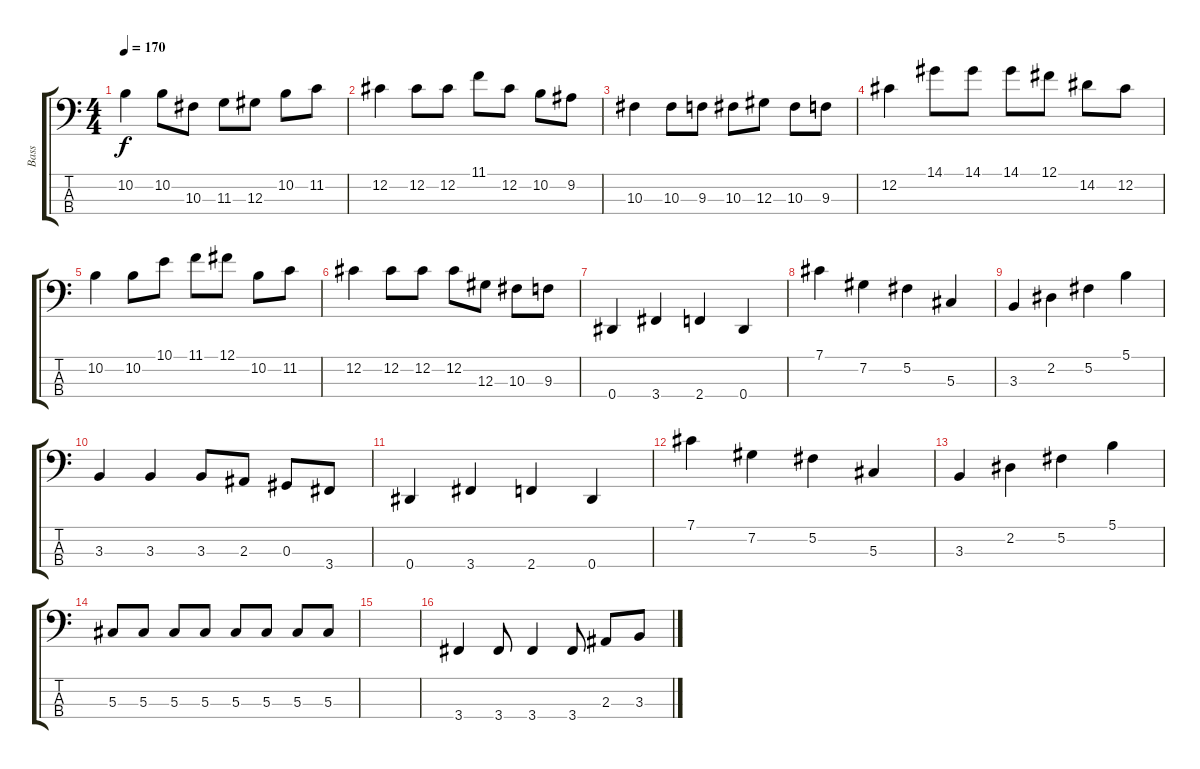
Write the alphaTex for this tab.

\track ("Bass" "Bass") {instrument electricbasspick}
\staff {score tabs}
\tuning (Gb2 Db2 Ab1 Eb1) {hide}
\ts (4 4)
\tempo 170
\clef f4
\ks c
10.2.4{dy f} 10.2.8 10.3.8 11.3.8 12.3.8 10.2.8 11.2.8 |
12.2.4 12.2.8 12.2.8 11.1.8 12.2.8 10.2.8 9.2.8 |
10.3.4 10.3.8 9.3.8 10.3.8 12.3.8 10.3.8 9.3.8 |
12.2.4 14.1.8 14.1.8 14.1.8 12.1.8 14.2.8 12.2.8 |
10.2.4 10.2.8 10.1.8 11.1.8 12.1.8 10.2.8 11.2.8 |
12.2.4 12.2.8 12.2.8 12.2.8 12.3.8 10.3.8 9.3.8 |
0.4.4 3.4.4 2.4.4 0.4.4 |
7.1.4 7.2.4 5.2.4 5.3.4 |
3.3.4 2.2.4 5.2.4 5.1.4 |
3.3.4 3.3.4 3.3.8 2.3.8 0.3.8 3.4.8 |
0.4.4 3.4.4 2.4.4 0.4.4 |
7.1.4 7.2.4 5.2.4 5.3.4 |
3.3.4 2.2.4 5.2.4 5.1.4 |
5.3.8 5.3.8 5.3.8 5.3.8 5.3.8 5.3.8 5.3.8 5.3.8 |
|
3.4.4 3.4.8 3.4.4 3.4.8 2.3.8 3.3.8
